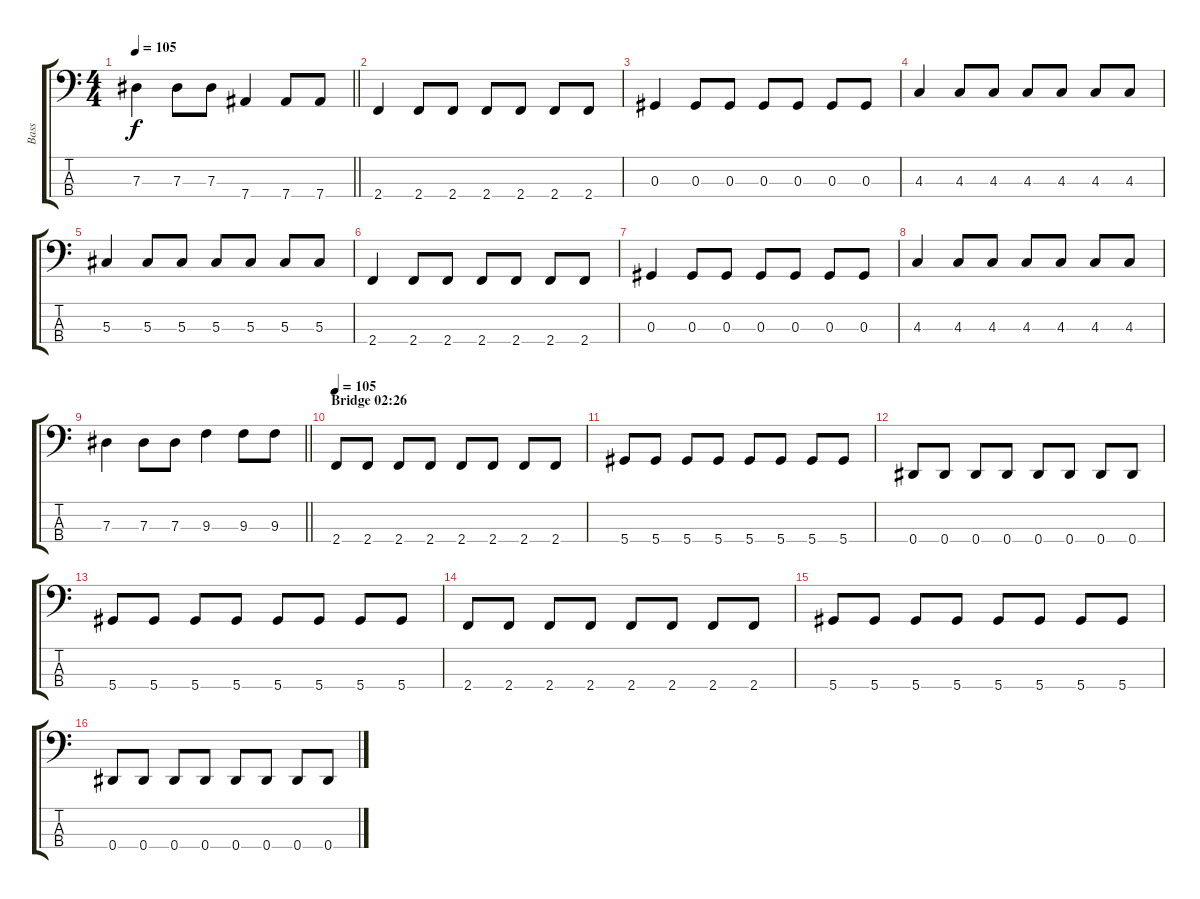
\track ("Bass" "Bass") {instrument electricbassfinger}
\staff {score tabs}
\tuning (Gb2 Db2 Ab1 Eb1) {hide}
\ts (4 4)
\tempo 105
\clef f4
\barLineRight lightlight
\ks c
7.3.4{dy f} 7.3.8 7.3.8 7.4.4 7.4.8 7.4.8 |
2.4.4 2.4.8 2.4.8 2.4.8 2.4.8 2.4.8 2.4.8 |
0.3.4 0.3.8 0.3.8 0.3.8 0.3.8 0.3.8 0.3.8 |
4.3.4 4.3.8 4.3.8 4.3.8 4.3.8 4.3.8 4.3.8 |
5.3.4 5.3.8 5.3.8 5.3.8 5.3.8 5.3.8 5.3.8 |
2.4.4 2.4.8 2.4.8 2.4.8 2.4.8 2.4.8 2.4.8 |
0.3.4 0.3.8 0.3.8 0.3.8 0.3.8 0.3.8 0.3.8 |
4.3.4 4.3.8 4.3.8 4.3.8 4.3.8 4.3.8 4.3.8 |
\barLineRight lightlight
7.3.4 7.3.8 7.3.8 9.3.4 9.3.8 9.3.8 |
\section ("" "Bridge 02:26")
\tempo 105
2.4.8 2.4.8 2.4.8 2.4.8 2.4.8 2.4.8 2.4.8 2.4.8 |
5.4.8 5.4.8 5.4.8 5.4.8 5.4.8 5.4.8 5.4.8 5.4.8 |
0.4.8 0.4.8 0.4.8 0.4.8 0.4.8 0.4.8 0.4.8 0.4.8 |
5.4.8 5.4.8 5.4.8 5.4.8 5.4.8 5.4.8 5.4.8 5.4.8 |
2.4.8 2.4.8 2.4.8 2.4.8 2.4.8 2.4.8 2.4.8 2.4.8 |
5.4.8 5.4.8 5.4.8 5.4.8 5.4.8 5.4.8 5.4.8 5.4.8 |
0.4.8 0.4.8 0.4.8 0.4.8 0.4.8 0.4.8 0.4.8 0.4.8
